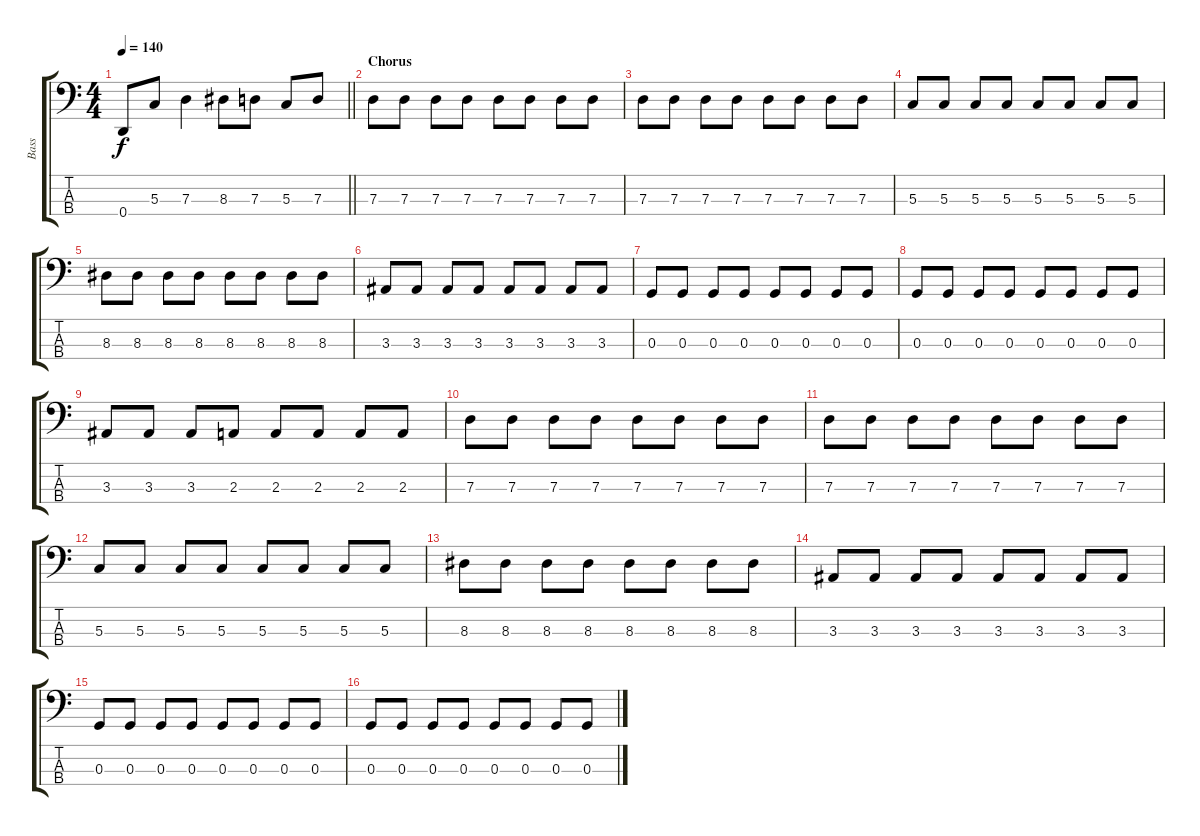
\track ("Bass" "Bass") {instrument electricbassfinger}
\staff {score tabs}
\tuning (F2 C2 G1 D1) {hide}
\ts (4 4)
\tempo 140
\clef f4
\barLineRight lightlight
\ks c
0.4.8{dy f} 5.3.8 7.3.4 8.3.8 7.3.8 5.3.8 7.3.8 |
\section ("" "Chorus")
7.3.8 7.3.8 7.3.8 7.3.8 7.3.8 7.3.8 7.3.8 7.3.8 |
7.3.8 7.3.8 7.3.8 7.3.8 7.3.8 7.3.8 7.3.8 7.3.8 |
5.3.8 5.3.8 5.3.8 5.3.8 5.3.8 5.3.8 5.3.8 5.3.8 |
8.3.8 8.3.8 8.3.8 8.3.8 8.3.8 8.3.8 8.3.8 8.3.8 |
3.3.8 3.3.8 3.3.8 3.3.8 3.3.8 3.3.8 3.3.8 3.3.8 |
0.3.8 0.3.8 0.3.8 0.3.8 0.3.8 0.3.8 0.3.8 0.3.8 |
0.3.8 0.3.8 0.3.8 0.3.8 0.3.8 0.3.8 0.3.8 0.3.8 |
3.3.8 3.3.8 3.3.8 2.3.8 2.3.8 2.3.8 2.3.8 2.3.8 |
7.3.8 7.3.8 7.3.8 7.3.8 7.3.8 7.3.8 7.3.8 7.3.8 |
7.3.8 7.3.8 7.3.8 7.3.8 7.3.8 7.3.8 7.3.8 7.3.8 |
5.3.8 5.3.8 5.3.8 5.3.8 5.3.8 5.3.8 5.3.8 5.3.8 |
8.3.8 8.3.8 8.3.8 8.3.8 8.3.8 8.3.8 8.3.8 8.3.8 |
3.3.8 3.3.8 3.3.8 3.3.8 3.3.8 3.3.8 3.3.8 3.3.8 |
0.3.8 0.3.8 0.3.8 0.3.8 0.3.8 0.3.8 0.3.8 0.3.8 |
0.3.8 0.3.8 0.3.8 0.3.8 0.3.8 0.3.8 0.3.8 0.3.8
